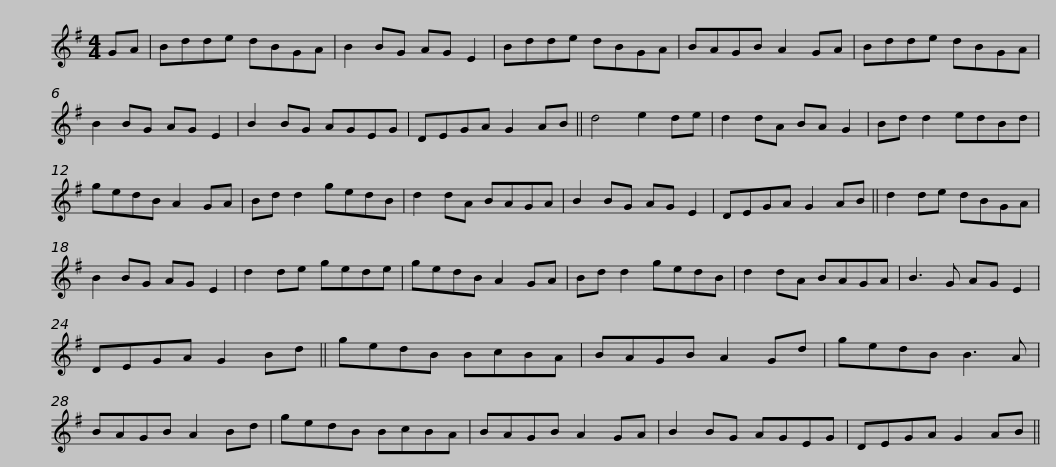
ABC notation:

X:1
L:1/8
M:4/4
I:linebreak $
K:G
V:1 treble
V:1
 GA | Bdde dBGA | B2 BG AG E2 | Bdde dBGA | BAGB A2 GA | %5
 Bdde dBGA | B2 BG AG E2 |$ B2 BG AGEG | DEGA G2 AB || d4 e2 de | %10
 d2 dA BA G2 | Bd d2 edBd | gedB A2 GA | Bd d2 gedB |$ d2 dA BAGA | %15
 B2 BG AG E2 | DEGA G2 AB || d2 de dBGA | B2 BG AG E2 | d2 de gede |$ %20
 gedB A2 GA | Bd d2 gedB | d2 dA BAGA | B3 G AG E2 | DEGA G2 Bd || %25
 gedB BcBA |$ BAGB A2 Gd | gedB B3 A | BAGB A2 Bd | gedB BcBA | %30
 BAGB A2 GA | B2 BG AGEG |$ DEGA G2 AB || %33
